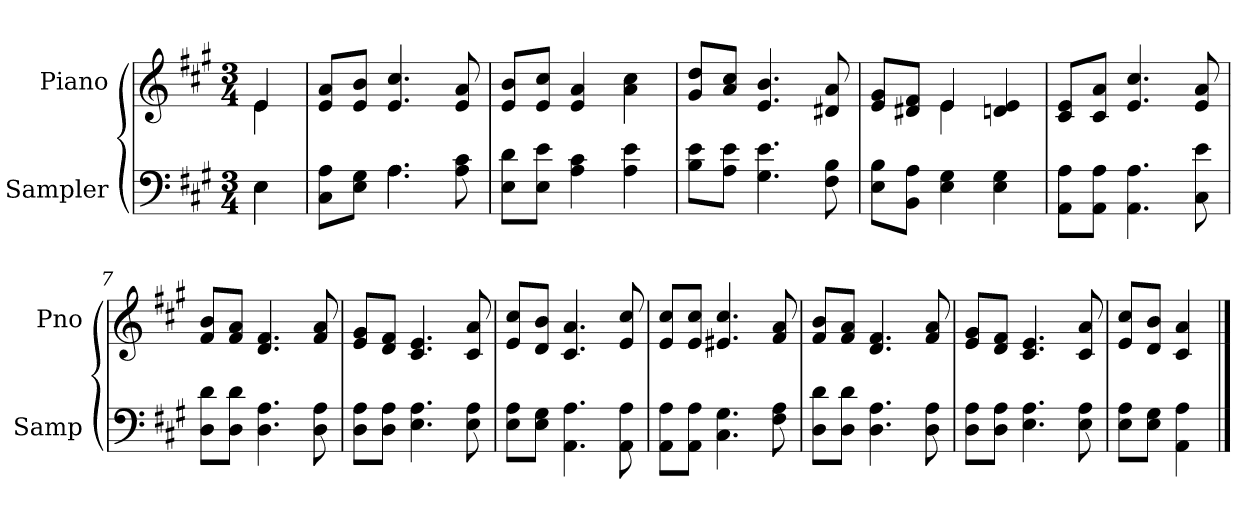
**kern	**kern
*part2	*part1
*staff2	*staff1
*I"Sampler	*I"Piano
*I'Samp	*I'Pno
*clefF4	*clefG2
*k[f#c#g#]	*k[f#c#g#]
*A:	*A:
*M3/4	*M3/4
=1	=1
*^	*^
4E\	4E	4e/	4e
*	*	*v	*v
=2	=2	=2
8C#\ 8A\L	4ryy	8e/ 8a/L
8E\ 8G#\J	.	8e/ 8b/J
4.A\	4.A	4.e 4.cc#
8A 8c#	8ryy	8e 8a
*v	*v	*
=3	=3
8E\ 8d\L	8e/ 8b/L
8E\ 8e\J	8e/ 8cc#/J
4A 4c#	4e 4a
4A 4e	4a 4cc#
=4	=4
8B\ 8e\L	8g#/ 8dd/L
8A\ 8e\J	8a/ 8cc#/J
4.G# 4.e	4.e 4.b
8F# 8B	8d#X 8a
=5	=5
*	*^
8E\ 8B\L	8e/ 8g#/L	4ryy
8BB\ 8A\J	8d#X/ 8f#/J	.
4E 4G#	4e/	4e
4E 4G#	4dn 4e	4ryy
*	*v	*v
=6	=6
8AA\ 8A\L	8c#/ 8e/L
8AA\ 8A\J	8c#/ 8a/J
4.AA 4.A	4.e 4.cc#
8C# 8e	8e 8a
=7	=7
8D\ 8d\L	8f#/ 8b/L
8D\ 8d\J	8f#/ 8a/J
4.D 4.A	4.d 4.f#
8D 8A	8f# 8a
=8	=8
8D\ 8A\L	8e/ 8g#/L
8D\ 8A\J	8d/ 8f#/J
4.E 4.A	4.c# 4.e
8E 8A	8c# 8a
=9	=9
8E\ 8A\L	8e/ 8cc#/L
8E\ 8G#\J	8d/ 8b/J
4.AA 4.A	4.c# 4.a
8AA 8A	8e 8cc#
=10	=10
8AA\ 8A\L	8e/ 8cc#/L
8AA\ 8A\J	8e/ 8cc#/J
4.C# 4.G#	4.e#X 4.cc#
8F# 8A	8f# 8a
=11	=11
8D\ 8d\L	8f#/ 8b/L
8D\ 8d\J	8f#/ 8a/J
4.D 4.A	4.d 4.f#
8D 8A	8f# 8a
=12	=12
8D\ 8A\L	8e/ 8g#/L
8D\ 8A\J	8d/ 8f#/J
4.E 4.A	4.c# 4.e
8E 8A	8c# 8a
=13	=13
8E\ 8A\L	8e/ 8cc#/L
8E\ 8G#\J	8d/ 8b/J
4AA 4A	4c# 4a
==	==
*-	*-
